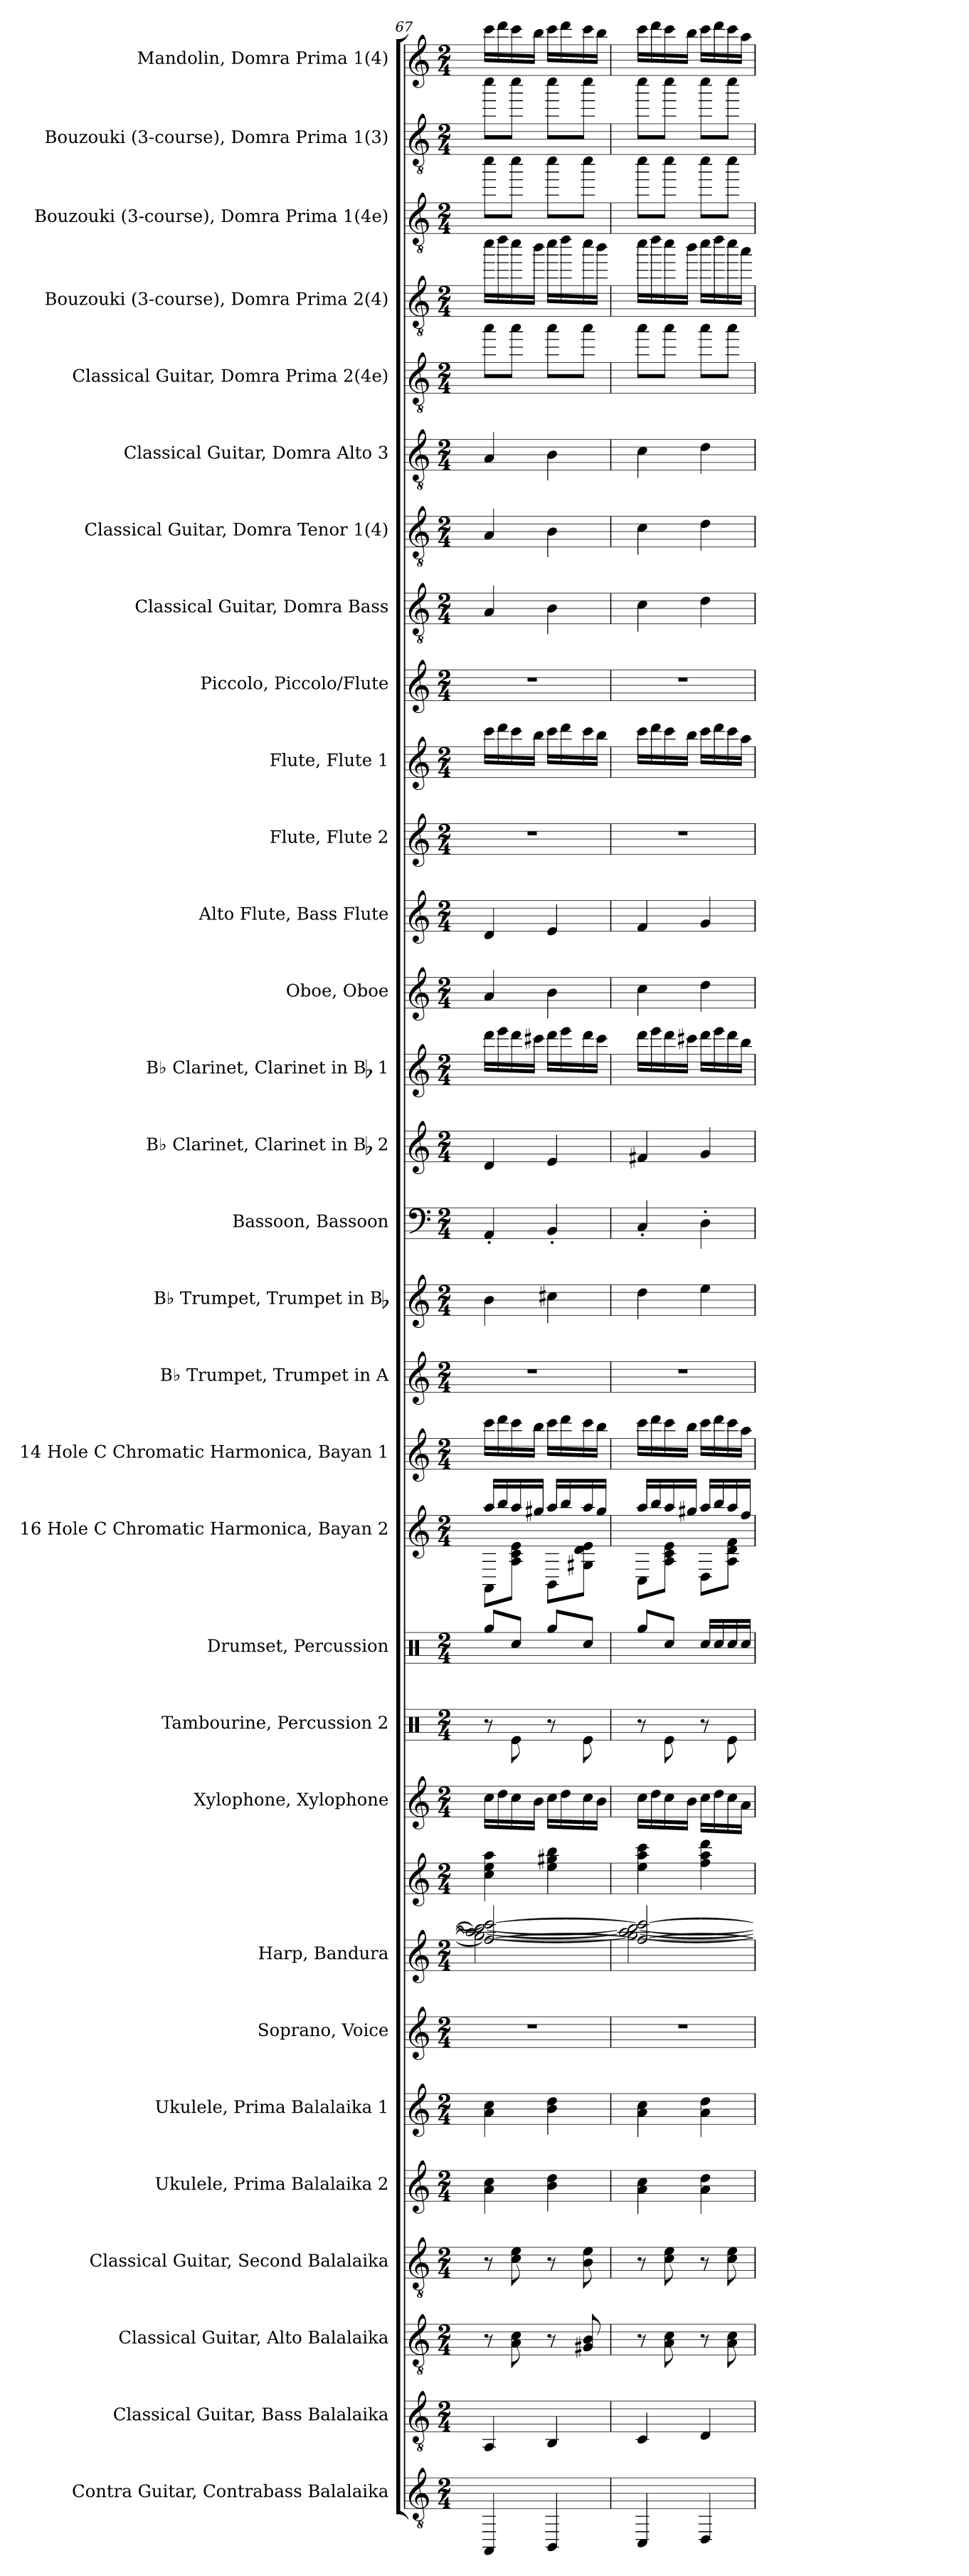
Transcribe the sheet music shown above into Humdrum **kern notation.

**kern	**kern	**kern	**kern	**kern	**kern	**kern	**kern	**kern	**kern	**kern	**kern	**kern	**kern	**kern	**kern	**kern	**kern	**kern	**kern	**kern	**kern	**kern	**kern	**kern	**kern	**kern	**kern	**kern	**kern	**kern	**kern
*part31	*part30	*part29	*part28	*part27	*part26	*part25	*part24	*part24	*part23	*part22	*part21	*part20	*part19	*part18	*part17	*part16	*part15	*part14	*part13	*part12	*part11	*part10	*part9	*part8	*part7	*part6	*part5	*part4	*part3	*part2	*part1
*staff32	*staff31	*staff30	*staff29	*staff28	*staff27	*staff26	*staff25	*staff24	*staff23	*staff22	*staff21	*staff20	*staff19	*staff18	*staff17	*staff16	*staff15	*staff14	*staff13	*staff12	*staff11	*staff10	*staff9	*staff8	*staff7	*staff6	*staff5	*staff4	*staff3	*staff2	*staff1
*I"Contra Guitar, Contrabass Balalaika	*I"Classical Guitar, Bass Balalaika	*I"Classical Guitar, Alto Balalaika	*I"Classical Guitar, Second Balalaika	*I"Ukulele, Prima Balalaika 2	*I"Ukulele, Prima Balalaika 1	*I"Soprano, Voice	*I"Harp, Bandura	*	*I"Xylophone, Xylophone	*I"Tambourine, Percussion 2	*I"Drumset, Percussion	*I"16 Hole C Chromatic Harmonica, Bayan 2	*I"14 Hole C Chromatic Harmonica, Bayan 1	*I"B♭ Trumpet, Trumpet in A	*I"B♭ Trumpet, Trumpet in Bb	*I"Bassoon, Bassoon	*I"B♭ Clarinet, Clarinet in Bb 2	*I"B♭ Clarinet, Clarinet in Bb 1	*I"Oboe, Oboe	*I"Alto Flute, Bass Flute	*I"Flute, Flute 2	*I"Flute, Flute 1	*I"Piccolo, Piccolo/Flute	*I"Classical Guitar, Domra Bass	*I"Classical Guitar, Domra Tenor 1(4)	*I"Classical Guitar, Domra Alto 3	*I"Classical Guitar, Domra Prima 2(4e)	*I"Bouzouki (3-course), Domra Prima 2(4)	*I"Bouzouki (3-course), Domra Prima 1(4e)	*I"Bouzouki (3-course), Domra Prima 1(3)	*I"Mandolin, Domra Prima 1(4)
*I'C. Guit.	*I'Guit.	*I'Guit.	*I'Guit.	*I'Uk.	*I'Uk.	*I'S.	*I'Hrp.	*	*I'Xyl.	*I'Tamb.	*I'D. Set	*I'Harm.	*I'Harm.	*I'B♭ Tpt.	*I'B♭ Tpt.	*I'Bsn.	*I'B♭ Cl.	*I'B♭ Cl.	*I'Ob.	*I'A. Fl.	*I'Fl.	*I'Fl.	*I'Picc.	*I'Guit.	*I'Guit.	*I'Guit.	*I'Guit.	*I'Bou.	*I'Bou.	*I'Bou.	*I'Mdn.
*clefGv2	*clefGv2	*clefGv2	*clefGv2	*clefG2	*clefG2	*clefG2	*clefG2	*clefG2	*clefG2	*clefX	*clefX	*clefG2	*clefG2	*clefG2	*clefG2	*clefF4	*clefG2	*clefG2	*clefG2	*clefG2	*clefG2	*clefG2	*clefG2	*clefGv2	*clefGv2	*clefGv2	*clefGv2	*clefGv2	*clefGv2	*clefGv2	*clefG2
*	*	*	*	*	*	*	*	*	*ITrd-7c-12	*	*	*	*	*ITrd1c2	*ITrd1c2	*	*ITrd1c2	*ITrd1c2	*	*ITrd3c5	*	*	*ITrd-7c-12	*	*	*	*	*	*	*	*
*k[]	*k[]	*k[]	*k[]	*k[]	*k[]	*k[]	*k[]	*k[]	*k[]	*k[]	*k[]	*k[]	*k[]	*k[b-e-]	*k[b-e-]	*k[]	*k[b-e-]	*k[b-e-]	*k[]	*k[f#]	*k[]	*k[]	*k[]	*k[]	*k[]	*k[]	*k[]	*k[]	*k[]	*k[]	*k[]
*M2/4	*M2/4	*M2/4	*M2/4	*M2/4	*M2/4	*M2/4	*M2/4	*M2/4	*M2/4	*M2/4	*M2/4	*M2/4	*M2/4	*M2/4	*M2/4	*M2/4	*M2/4	*M2/4	*M2/4	*M2/4	*M2/4	*M2/4	*M2/4	*M2/4	*M2/4	*M2/4	*M2/4	*M2/4	*M2/4	*M2/4	*M2/4
=67	=67	=67	=67	=67	=67	=67	=67	=67	=67	=67	=67	=67	=67	=67	=67	=67	=67	=67	=67	=67	=67	=67	=67	=67	=67	=67	=67	=67	=67	=67	=67
*	*	*	*	*	*	*	*^	*	*	*	*	*^	*	*	*	*	*	*	*	*	*	*	*	*	*	*	*	*	*	*	*
4AAA/	4AA/	8r	8r	4a\ 4cc\	4a\ 4cc\	2r	2ff#/_ 2ccc#/_	2gg\_ 2aa\_ 2bb\_	4cc\ 4ee\ 4aa\	16ccc\LL	8r	8Rgg/L	16aa/LL	8AA\L	16ccc\LL	2r	4a\	4AA'/	4c/	16ccc\LL	4a/	4A/	2r	16ccc\LL	2r	4A/	4A/	4A/	8aa\L	16ccc\LL	8ccc\L	8ccc\L	16ccc\LL
.	.	.	.	.	.	.	.	.	.	16ddd\	.	.	16bb/	.	16ddd\	.	.	.	.	16ddd\	.	.	.	16ddd\	.	.	.	.	.	16ddd\	.	.	16ddd\
.	.	8A\ 8c\	8c\ 8e\	.	.	.	.	.	.	16ccc\	8Re\	8Rcc/J	16aa/	8A\ 8c\ 8e\J	16ccc\	.	.	.	.	16ccc\	.	.	.	16ccc\	.	.	.	.	8aa\J	16ccc\	8ccc\J	8ccc\J	16ccc\
.	.	.	.	.	.	.	.	.	.	16bb\JJ	.	.	16gg#X/JJ	.	16bb\JJ	.	.	.	.	16bbn\JJ	.	.	.	16bb\JJ	.	.	.	.	.	16bb\JJ	.	.	16bb\JJ
4BBB/	4BB/	8r	8r	4b\ 4dd\	4b\ 4dd\	.	.	.	4ee\ 4gg#X\ 4bb\	16ccc\LL	8r	8Rgg/L	16aa/LL	8BB\L	16ccc\LL	.	4bn\	4BB'/	4d/	16ccc\LL	4b\	4B/	.	16ccc\LL	.	4B\	4B\	4B\	8aa\L	16ccc\LL	8ccc\L	8ccc\L	16ccc\LL
.	.	.	.	.	.	.	.	.	.	16ddd\	.	.	16bb/	.	16ddd\	.	.	.	.	16ddd\	.	.	.	16ddd\	.	.	.	.	.	16ddd\	.	.	16ddd\
.	.	8G#X/ 8B/	8B\ 8e\	.	.	.	.	.	.	16ccc\	8Re\	8Rcc/J	16aa/	8G#X\ 8d\ 8e\J	16ccc\	.	.	.	.	16ccc\	.	.	.	16ccc\	.	.	.	.	8aa\J	16ccc\	8ccc\J	8ccc\J	16ccc\
.	.	.	.	.	.	.	.	.	.	16bb\JJ	.	.	16gg#/JJ	.	16bb\JJ	.	.	.	.	16bb\JJ	.	.	.	16bb\JJ	.	.	.	.	.	16bb\JJ	.	.	16bb\JJ
=68	=68	=68	=68	=68	=68	=68	=68	=68	=68	=68	=68	=68	=68	=68	=68	=68	=68	=68	=68	=68	=68	=68	=68	=68	=68	=68	=68	=68	=68	=68	=68	=68	=68
4CC/	4C/	8r	8r	4a\ 4cc\	4a\ 4cc\	2r	2ff#/_ 2ccc#/_	2gg\_ 2aa\_ 2bb\_	4ee\ 4aa\ 4ccc\	16ccc\LL	8r	8Rgg/L	16aa/LL	8C\L	16ccc\LL	2r	4cc\	4C'/	4en/	16ccc\LL	4cc\	4c/	2r	16ccc\LL	2r	4c\	4c\	4c\	8aa\L	16ccc\LL	8ccc\L	8ccc\L	16ccc\LL
.	.	.	.	.	.	.	.	.	.	16ddd\	.	.	16bb/	.	16ddd\	.	.	.	.	16ddd\	.	.	.	16ddd\	.	.	.	.	.	16ddd\	.	.	16ddd\
.	.	8A\ 8c\	8c\ 8e\	.	.	.	.	.	.	16ccc\	8Re\	8Rcc/J	16aa/	8A\ 8c\ 8e\J	16ccc\	.	.	.	.	16ccc\	.	.	.	16ccc\	.	.	.	.	8aa\J	16ccc\	8ccc\J	8ccc\J	16ccc\
.	.	.	.	.	.	.	.	.	.	16bb\JJ	.	.	16gg#X/JJ	.	16bb\JJ	.	.	.	.	16bbn\JJ	.	.	.	16bb\JJ	.	.	.	.	.	16bb\JJ	.	.	16bb\JJ
4DD/	4D/	8r	8r	4a\ 4dd\	4a\ 4dd\	.	.	.	4ff\ 4aa\ 4ddd\	16ccc\LL	8r	16Rcc/LL	16aa/LL	8D\L	16ccc\LL	.	4dd\	4D'\	4f/	16ccc\LL	4dd\	4d/	.	16ccc\LL	.	4d\	4d\	4d\	8aa\L	16ccc\LL	8ccc\L	8ccc\L	16ccc\LL
.	.	.	.	.	.	.	.	.	.	16ddd\	.	16Rcc/	16bb/	.	16ddd\	.	.	.	.	16ddd\	.	.	.	16ddd\	.	.	.	.	.	16ddd\	.	.	16ddd\
.	.	8A\ 8c\	8c\ 8e\	.	.	.	.	.	.	16ccc\	8Re\	16Rcc/	16aa/	8A\ 8d\ 8f\J	16ccc\	.	.	.	.	16ccc\	.	.	.	16ccc\	.	.	.	.	8aa\J	16ccc\	8ccc\J	8ccc\J	16ccc\
.	.	.	.	.	.	.	.	.	.	16aa\JJ	.	16Rcc/JJ	16ff/JJ	.	16aa\JJ	.	.	.	.	16aa\JJ	.	.	.	16aa\JJ	.	.	.	.	.	16aa\JJ	.	.	16aa\JJ
*	*	*	*	*	*	*	*v	*v	*	*	*	*	*v	*v	*	*	*	*	*	*	*	*	*	*	*	*	*	*	*	*	*	*	*
=	=	=	=	=	=	=	=	=	=	=	=	=	=	=	=	=	=	=	=	=	=	=	=	=	=	=	=	=	=	=	=
*-	*-	*-	*-	*-	*-	*-	*-	*-	*-	*-	*-	*-	*-	*-	*-	*-	*-	*-	*-	*-	*-	*-	*-	*-	*-	*-	*-	*-	*-	*-	*-
